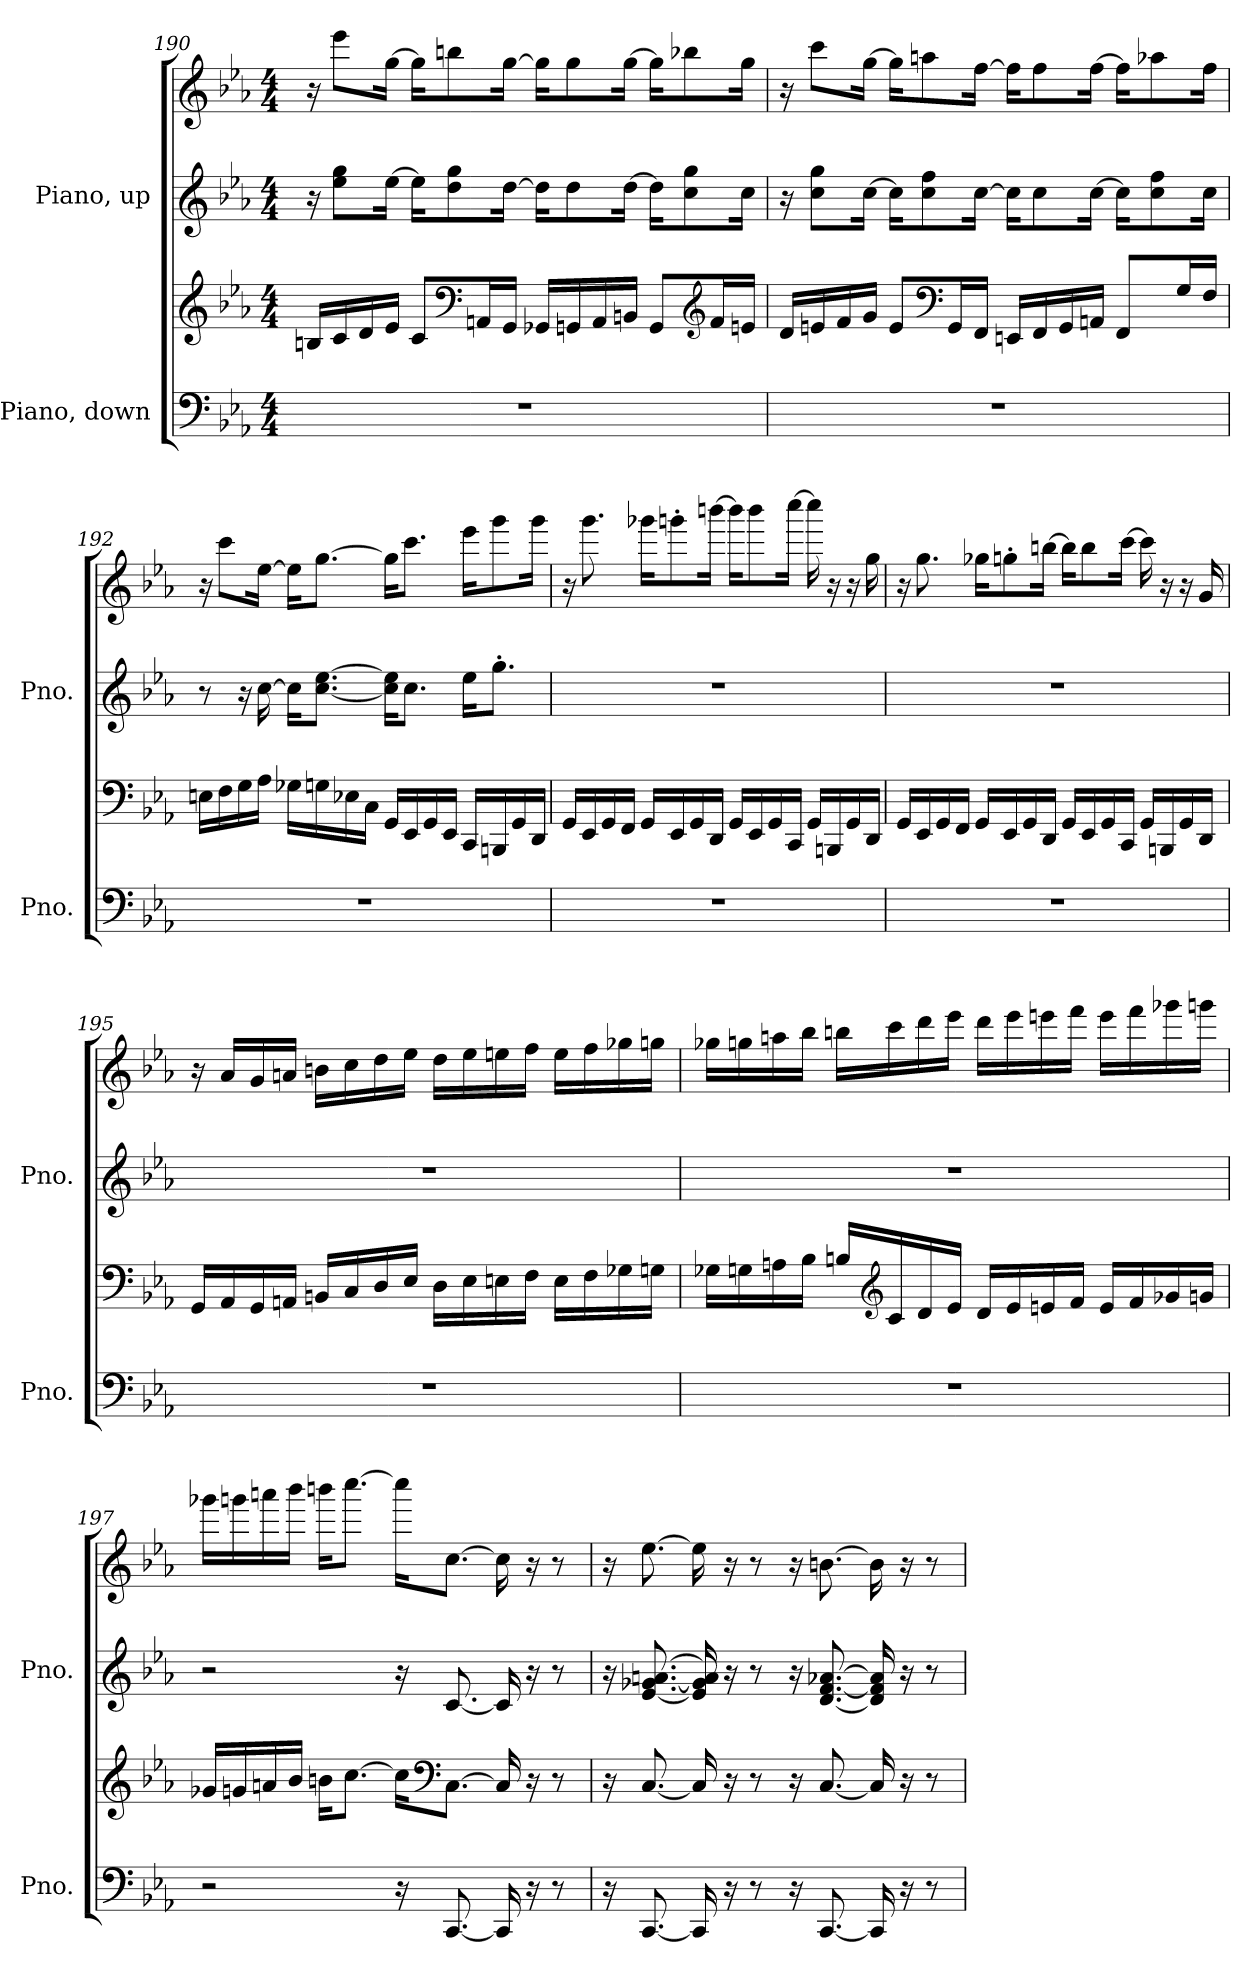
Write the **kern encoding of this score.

**kern	**kern	**kern	**kern
*part2	*part2	*part1	*part1
*staff4	*staff3	*staff2	*staff1
*I"Piano, down	*	*I"Piano, up	*
*I'Pno.	*	*I'Pno.	*
!!LO:LB:g=z
*clefF4	*clefG2	*clefG2	*clefG2
*k[b-e-a-]	*k[b-e-a-]	*k[b-e-a-]	*k[b-e-a-]
*M4/4	*M4/4	*M4/4	*M4/4
=190	=190	=190	=190
1r	16Bn/LL	16r	16r
.	16c/	8ee-\ 8gg\L	8eee-\L
.	16d/	.	.
.	16e-/JJ	[16ee-\Jk	[16gg\Jk
.	8c/L	16ee-\KL]	16gg\KL]
.	.	8dd\ 8gg\	8bbn\
*	*clefF4	*	*
.	16AAn/L	.	.
.	16GG/JJ	[16dd\Jk	[16gg\Jk
.	16GG-X/LL	16dd\KL]	16gg\KL]
.	16GGn/	8dd\	8gg\
.	16AA/	.	.
.	16BBn/JJ	[16dd\Jk	[16gg\Jk
.	8GG/L	16dd\KL]	16gg\KL]
.	.	8cc\ 8gg\	8bb-X\
*	*clefG2	*	*
.	16f/L	.	.
.	16en/JJ	16cc\Jk	16gg\Jk
!!LO:LB:g=z
=191	=191	=191	=191
1r	16d/LL	16r	16r
.	16en/	8cc\ 8gg\L	8ccc\L
.	16f/	.	.
.	16g/JJ	[16cc\Jk	[16gg\Jk
.	8e/L	16cc\KL]	16gg\KL]
.	.	8cc\ 8ff\	8aan\
*	*clefF4	*	*
.	16GG/L	.	.
.	16FF/JJ	[16cc\Jk	[16ff\Jk
.	16EEn/LL	16cc\KL]	16ff\KL]
.	16FF/	8cc\	8ff\
.	16GG/	.	.
.	16AAn/JJ	[16cc\Jk	[16ff\Jk
.	8FF/L	16cc\KL]	16ff\KL]
.	.	8cc\ 8ff\	8aa-X\
.	16G/L	.	.
.	16F/JJ	16cc\Jk	16ff\Jk
=192	=192	=192	=192
1r	16En\LL	8r	16r
.	16F\	.	8ccc\L
.	16G\	16r	.
.	16A-\JJ	[16cc\	[16ee-\Jk
.	16G-X\LL	16cc\KL]	16ee-\KL]
.	16Gn\	[8.cc\ [8.ee-\J	[8.gg\J
.	16E-X\	.	.
.	16C\JJ	.	.
.	16GG/LL	16cc\] 16ee-\]KL	16gg\KL]
.	16EE-/	8.cc\J	8.ccc\J
.	16GG/	.	.
.	16EE-/JJ	.	.
.	16CC/LL	16ee-\KL	16eee-\KL
.	16BBBn/	8.gg'\J	8ggg\
.	16GG/	.	.
.	16DD/JJ	.	16ggg\Jk
!!LO:PB:g=z
=193	=193	=193	=193
1r	16GG/LL	1r	16r
.	16EE-/	.	8.ggg\
.	16GG/	.	.
.	16FF/JJ	.	.
.	16GG/LL	.	16ggg-X\KL
.	16EE-/	.	8gggn'\
.	16GG/	.	.
.	16DD/JJ	.	[16bbbn\Jk
.	16GG/LL	.	16bbb\KL]
.	16EE-/	.	8bbb\
.	16GG/	.	.
.	16CC/JJ	.	[16cccc\Jk
.	16GG/LL	.	16cccc\]
.	16BBBn/	.	16r
.	16GG/	.	16r
.	16DD/JJ	.	16gg\
=194	=194	=194	=194
1r	16GG/LL	1r	16r
.	16EE-/	.	8.gg\
.	16GG/	.	.
.	16FF/JJ	.	.
.	16GG/LL	.	16gg-X\KL
.	16EE-/	.	8ggn'\
.	16GG/	.	.
.	16DD/JJ	.	[16bbn\Jk
.	16GG/LL	.	16bb\KL]
.	16EE-/	.	8bb\
.	16GG/	.	.
.	16CC/JJ	.	[16ccc\Jk
.	16GG/LL	.	16ccc\]
.	16BBBn/	.	16r
.	16GG/	.	16r
.	16DD/JJ	.	16g/
!!LO:LB:g=z
=195	=195	=195	=195
1r	16GG/LL	1r	16r
.	16AA-/	.	16a-/LL
.	16GG/	.	16g/
.	16AAn/JJ	.	16an/JJ
.	16BBn/LL	.	16bn\LL
.	16C/	.	16cc\
.	16D/	.	16dd\
.	16E-/JJ	.	16ee-\JJ
.	16D\LL	.	16dd\LL
.	16E-\	.	16ee-\
.	16En\	.	16een\
.	16F\JJ	.	16ff\JJ
.	16E\LL	.	16ee\LL
.	16F\	.	16ff\
.	16G-X\	.	16gg-X\
.	16Gn\JJ	.	16ggn\JJ
!!LO:LB:g=z
=196	=196	=196	=196
1r	16G-X\LL	1r	16gg-X\LL
.	16Gn\	.	16ggn\
.	16An\	.	16aan\
.	16B-\JJ	.	16bb-\JJ
.	16Bn/LL	.	16bbn\LL
*	*clefG2	*	*
.	16c/	.	16ccc\
.	16d/	.	16ddd\
.	16e-/JJ	.	16eee-\JJ
.	16d/LL	.	16ddd\LL
.	16e-/	.	16eee-\
.	16en/	.	16eeen\
.	16f/JJ	.	16fff\JJ
.	16e/LL	.	16eee\LL
.	16f/	.	16fff\
.	16g-X/	.	16ggg-X\
.	16gn/JJ	.	16gggn\JJ
!!LO:PB:g=z
=197	=197	=197	=197
2r	16g-X/LL	2r	16ggg-X\LL
.	16gn/	.	16gggn\
.	16an/	.	16aaan\
.	16b-/JJ	.	16bbb-\JJ
.	16bn\KL	.	16bbbn\KL
.	[8.cc\J	.	[8.cccc\J
16r	16cc\KL]	16r	16cccc\KL]
*	*clefF4	*	*
[8.CC/	[8.C\J	[8.c/	[8.cc\J
16CC/]	16C/]	16c/]	16cc\]
16r	16r	16r	16r
8r	8r	8r	8r
=198	=198	=198	=198
16r	16r	16r	16r
[8.CC/	[8.C/	[8.e-/ [8.g-X/ [8.an/	[8.ee-\
16CC/]	16C/]	16e-/] 16g-/] 16a/]	16ee-\]
16r	16r	16r	16r
8r	8r	8r	8r
16r	16r	16r	16r
[8.CC/	[8.C/	[8.d/ [8.f/ [8.a-X/	[8.bn\
16CC/]	16C/]	16d/] 16f/] 16a-/]	16b\]
16r	16r	16r	16r
8r	8r	8r	8r
=	=	=	=
*-	*-	*-	*-
